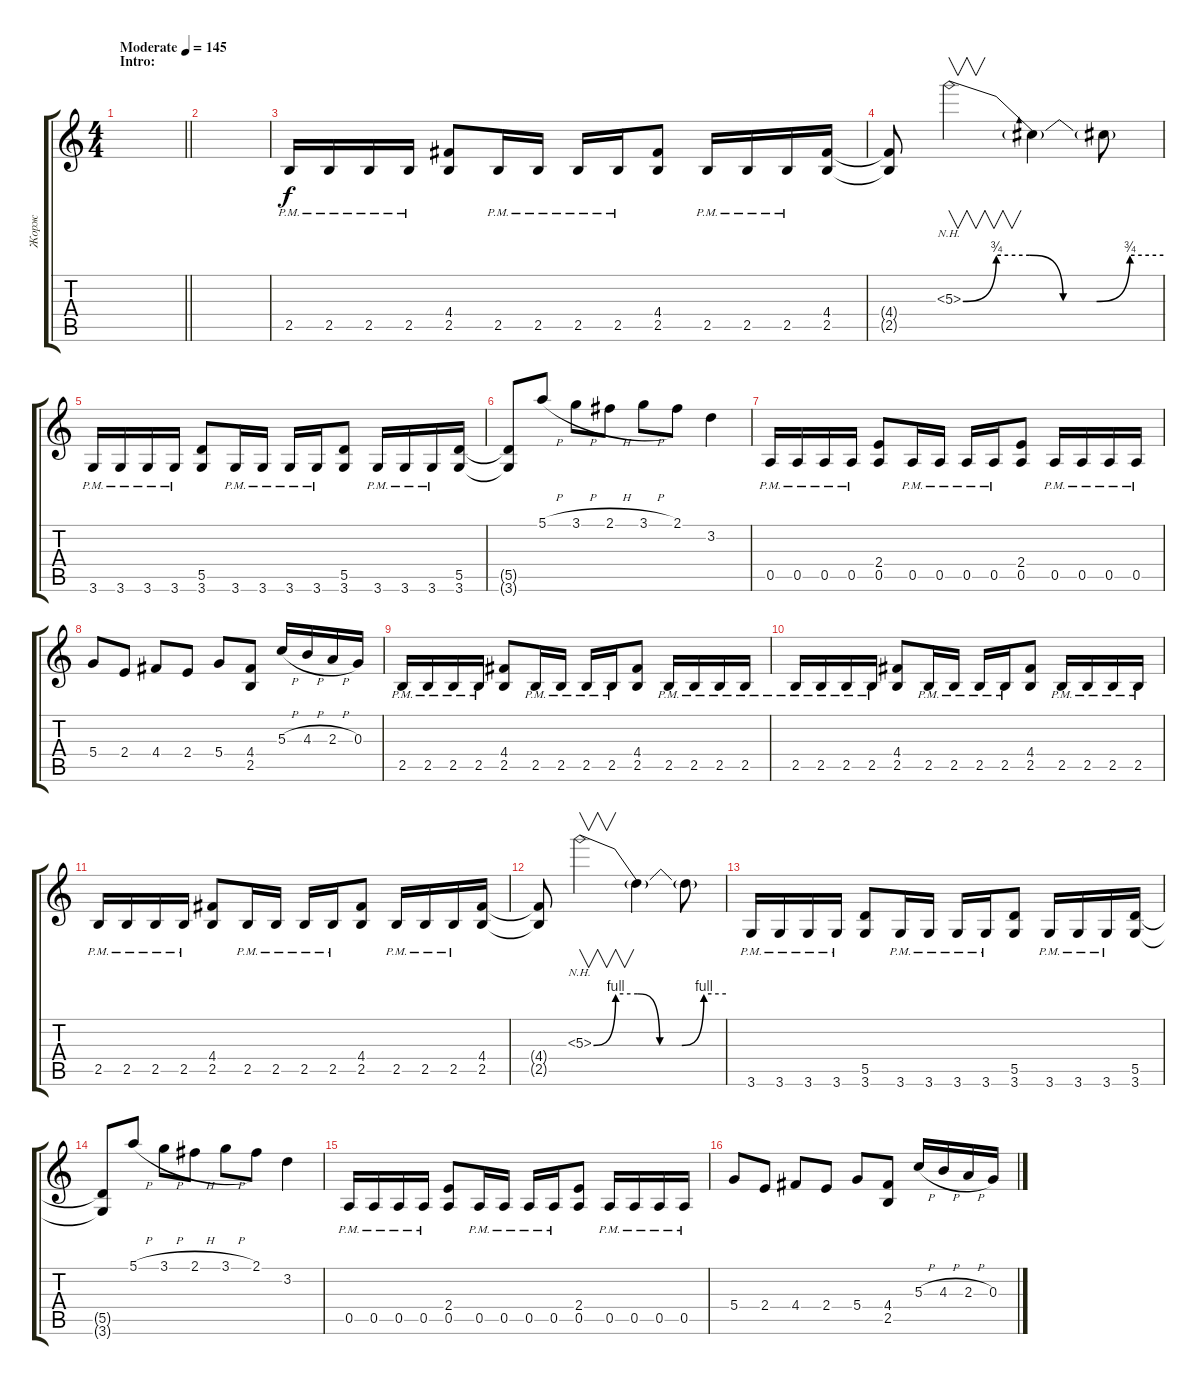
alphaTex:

\track ("Жорж" "Жорж") {instrument distortionguitar}
\staff {score tabs}
\tuning (E4 B3 G3 D3 A2 E2) {hide}
\ts (4 4)
\section ("" "Intro:")
\tempo (145 "Moderate")
\clef g2
\barLineRight lightlight
\ks c
|
|
2.5{pm}.16 2.5{pm}.16 2.5{pm}.16 2.5{pm}.16 (4.4 2.5).8 2.5{pm}.16 2.5{pm}.16 2.5{pm}.16 2.5{pm}.16 (4.4 2.5).8 2.5{pm}.16 2.5{pm}.16 2.5{pm}.16 (4.4 2.5).16 |
(4.4{t} 2.5{t}).8 5.3{be (custom 0 0 10 3 20 3 30 0 40 0 50 3 60 3) nh}.2{v} 5.3{t}.4 5.3{t}.8 |
3.6{pm}.16 3.6{pm}.16 3.6{pm}.16 3.6{pm}.16 (5.5 3.6).8 3.6{pm}.16 3.6{pm}.16 3.6{pm}.16 3.6{pm}.16 (5.5 3.6).8 3.6{pm}.16 3.6{pm}.16 3.6{pm}.16 (5.5 3.6).16 |
(5.5{t} 3.6{t}).8 5.1{h}.8 3.1{h}.8 2.1{h}.8 3.1{h}.8 2.1.8 3.2.4 |
0.5{pm}.16 0.5{pm}.16 0.5{pm}.16 0.5{pm}.16 (2.4 0.5).8 0.5{pm}.16 0.5{pm}.16 0.5{pm}.16 0.5{pm}.16 (2.4 0.5).8 0.5{pm}.16 0.5{pm}.16 0.5{pm}.16 0.5{pm}.16 |
5.4.8 2.4.8 4.4.8 2.4.8 5.4.8 (4.4 2.5).8 5.3{h}.16 4.3{h}.16 2.3{h}.16 0.3.16 |
2.5{pm}.16 2.5{pm}.16 2.5{pm}.16 2.5{pm}.16 (4.4 2.5).8 2.5{pm}.16 2.5{pm}.16 2.5{pm}.16 2.5{pm}.16 (4.4 2.5).8 2.5{pm}.16 2.5{pm}.16 2.5{pm}.16 2.5{pm}.16 |
2.5{pm}.16 2.5{pm}.16 2.5{pm}.16 2.5{pm}.16 (4.4 2.5).8 2.5{pm}.16 2.5{pm}.16 2.5{pm}.16 2.5{pm}.16 (4.4 2.5).8 2.5{pm}.16 2.5{pm}.16 2.5{pm}.16 2.5{pm}.16 |
2.5{pm}.16 2.5{pm}.16 2.5{pm}.16 2.5{pm}.16 (4.4 2.5).8 2.5{pm}.16 2.5{pm}.16 2.5{pm}.16 2.5{pm}.16 (4.4 2.5).8 2.5{pm}.16 2.5{pm}.16 2.5{pm}.16 (4.4 2.5).16 |
(4.4{t} 2.5{t}).8 5.3{be (custom 0 0 10 4 20 4 30 0 40 0 50 4 60 4) nh}.2{v} 5.3{t}.4 5.3{t}.8 |
3.6{pm}.16 3.6{pm}.16 3.6{pm}.16 3.6{pm}.16 (5.5 3.6).8 3.6{pm}.16 3.6{pm}.16 3.6{pm}.16 3.6{pm}.16 (5.5 3.6).8 3.6{pm}.16 3.6{pm}.16 3.6{pm}.16 (5.5 3.6).16 |
(5.5{t} 3.6{t}).8 5.1{h}.8 3.1{h}.8 2.1{h}.8 3.1{h}.8 2.1.8 3.2.4 |
0.5{pm}.16 0.5{pm}.16 0.5{pm}.16 0.5{pm}.16 (2.4 0.5).8 0.5{pm}.16 0.5{pm}.16 0.5{pm}.16 0.5{pm}.16 (2.4 0.5).8 0.5{pm}.16 0.5{pm}.16 0.5{pm}.16 0.5{pm}.16 |
5.4.8 2.4.8 4.4.8 2.4.8 5.4.8 (4.4 2.5).8 5.3{h}.16 4.3{h}.16 2.3{h}.16 0.3.16
